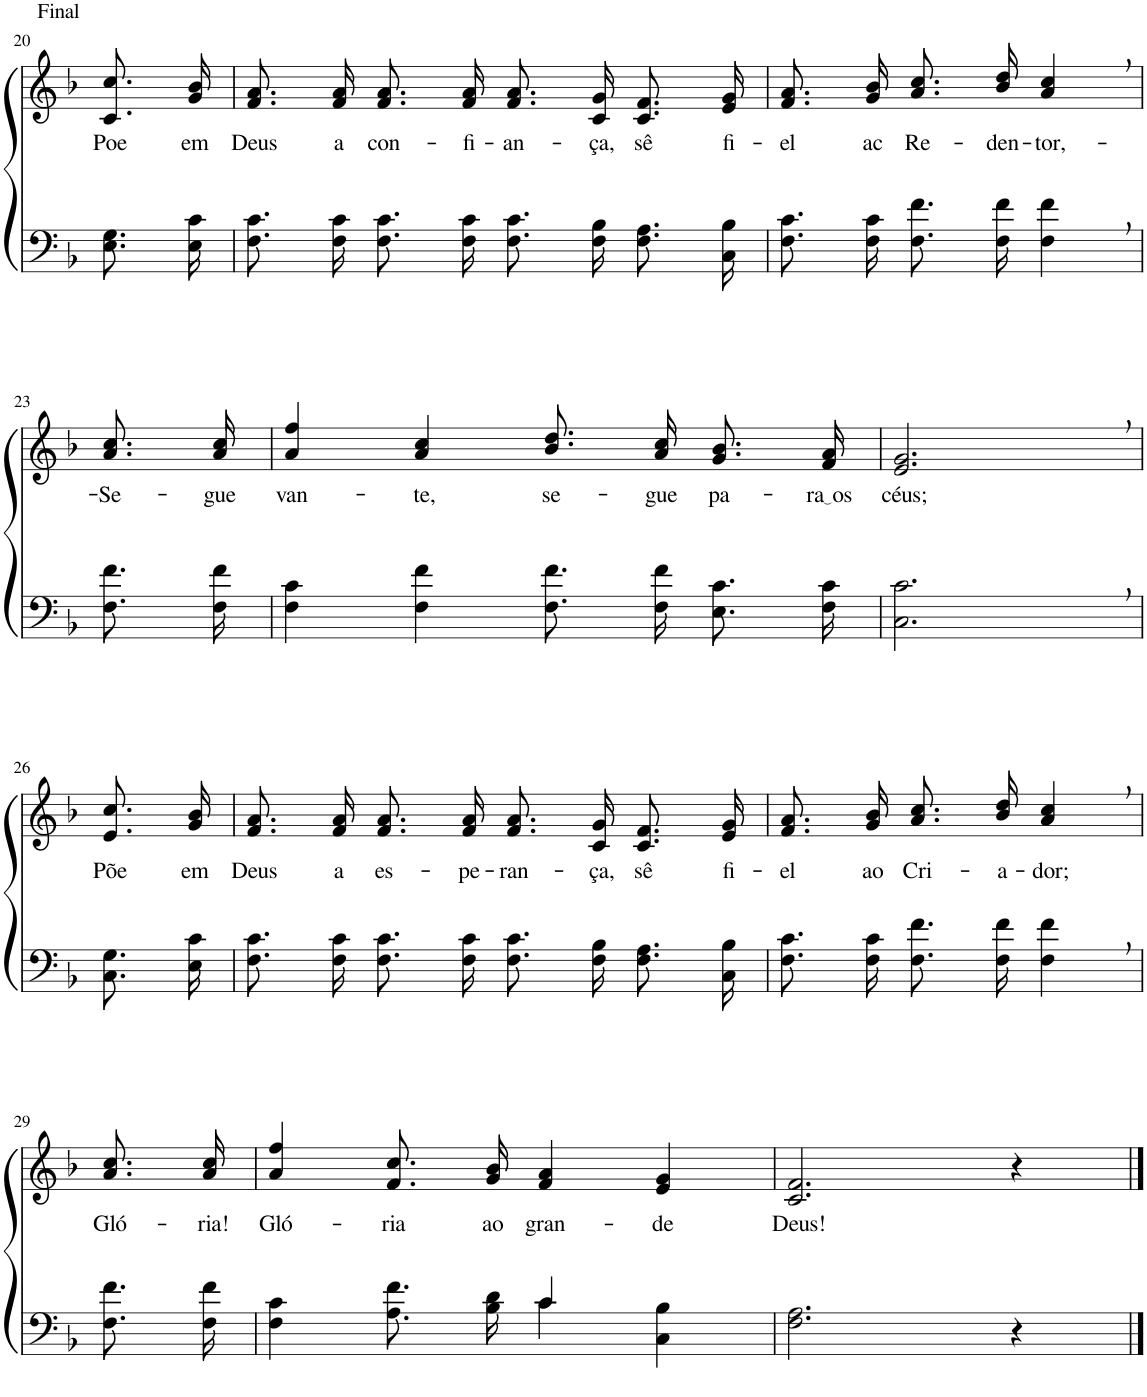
**kern	**kern	**text
*part2	*part1	*part1
*staff2	*staff1	*staff1
*I"Parte III e IV	*I"Parte I e II	*
!!LO:PB:g=z
*clefF4	*clefG2	*
*Trd1c2	*Trd1c2	*
*k[b-]	*k[b-]	*
*M4/4	*M4/4	*
*met(c)	*met(c)	*
=20	=20	=20
!	!LO:TX:a:t=Final	!
!	!	!LO:LY:b
8.E\ 8.G\L	8.c/ 8.cc/L	Poe
!	!	!LO:LY:b
16E\ 16c\Jk	16g/ 16b-/Jk	em
=21	=21	=21
!	!	!LO:LY:b
8.F\ 8.c\L	8.f/ 8.a/L	Deus
!	!	!LO:LY:b
16F\ 16c\Jk	16f/ 16a/Jk	a
!	!	!LO:LY:b
8.F\ 8.c\L	8.f/ 8.a/L	con-
!	!	!LO:LY:b
16F\ 16c\Jk	16f/ 16a/Jk	-fi-
!	!	!LO:LY:b
8.F\ 8.c\L	8.f/ 8.a/L	-an-
!	!	!LO:LY:b
16F\ 16B-\Jk	16c/ 16g/Jk	-ça,
!	!	!LO:LY:b
8.F\ 8.A\L	8.c/ 8.f/L	sê
!	!	!LO:LY:b
16C\ 16B-\Jk	16e/ 16g/Jk	fi-
=22	=22	=22
!	!	!LO:LY:b
8.F\ 8.c\L	8.f/ 8.a/L	-el
!	!	!LO:LY:b
16F\ 16c\Jk	16g/ 16b-/Jk	ac
!	!	!LO:LY:b
8.F\ 8.f\L	8.a\ 8.cc\L	Re-
!	!	!LO:LY:b
16F\ 16f\Jk	16b-\ 16dd\Jk	-den-
!	!	!LO:LY:b
4F\, 4f\,	4a/, 4cc/,	-tor,-
!!LO:LB:g=z
=23	=23	=23
!	!	!LO:LY:b
8.F\ 8.f\L	8.a\ 8.cc\L	-Se-
!	!	!LO:LY:b
16F\ 16f\Jk	16a\ 16cc\Jk	-gue
=24	=24	=24
!	!	!LO:LY:b
4F\ 4c\	4a/ 4ff/	van-
!	!	!LO:LY:b
4F\ 4f\	4a/ 4cc/	-te,
!	!	!LO:LY:b
8.F\ 8.f\L	8.b-\ 8.dd\L	se-
!	!	!LO:LY:b
16F\ 16f\Jk	16a\ 16cc\Jk	-gue
!	!	!LO:LY:b
8.E\ 8.c\L	8.g/ 8.b-/L	pa-
!	!	!LO:LY:b
16F\ 16c\Jk	16f/ 16a/Jk	ra os
=25	=25	=25
!	!	!LO:LY:b
2.C\, 2.c\,	2.e/, 2.g/,	céus;
!!LO:LB:g=z
=26	=26	=26
!	!	!LO:LY:b
8.C\ 8.G\L	8.e/ 8.cc/L	Põe
!	!	!LO:LY:b
16E\ 16c\Jk	16g/ 16b-/Jk	em
=27	=27	=27
!	!	!LO:LY:b
8.F\ 8.c\L	8.f/ 8.a/L	Deus
!	!	!LO:LY:b
16F\ 16c\Jk	16f/ 16a/Jk	a
!	!	!LO:LY:b
8.F\ 8.c\L	8.f/ 8.a/L	es-
!	!	!LO:LY:b
16F\ 16c\Jk	16f/ 16a/Jk	-pe-
!	!	!LO:LY:b
8.F\ 8.c\L	8.f/ 8.a/L	-ran-
!	!	!LO:LY:b
16F\ 16B-\Jk	16c/ 16g/Jk	-ça,
!	!	!LO:LY:b
8.F\ 8.A\L	8.c/ 8.f/L	sê
!	!	!LO:LY:b
16C\ 16B-\Jk	16e/ 16g/Jk	fi-
=28	=28	=28
!	!	!LO:LY:b
8.F\ 8.c\L	8.f/ 8.a/L	-el
!	!	!LO:LY:b
16F\ 16c\Jk	16g/ 16b-/Jk	ao
!	!	!LO:LY:b
8.F\ 8.f\L	8.a\ 8.cc\L	Cri-
!	!	!LO:LY:b
16F\ 16f\Jk	16b-\ 16dd\Jk	-a-
!	!	!LO:LY:b
4F\, 4f\,	4a/, 4cc/,	-dor;
!!LO:LB:g=z
=29	=29	=29
!	!	!LO:LY:b
8.F\ 8.f\L	8.a\ 8.cc\L	Gló-
!	!	!LO:LY:b
16F\ 16f\Jk	16a\ 16cc\Jk	-ria!
=30	=30	=30
*^	*	*
!	!	!	!LO:LY:b
2ryy	4F\ 4c\	4a/ 4ff/	Gló-
!	!	!	!LO:LY:b
.	8.A\ 8.f\L	8.f/ 8.cc/L	-ria
!	!	!	!LO:LY:b
.	16B-\ 16d\Jk	16g/ 16b-/Jk	ao
!	!	!	!LO:LY:b
4c/	4c\	4f/ 4a/	gran-
!	!	!	!LO:LY:b
4ryy	4C\ 4B-\	4e/ 4g/	-de
=31	=31	=31	=31
!	!	!	!LO:LY:b
*v	*v	*	*
2.F\ 2.A\	2.c/ 2.f/	Deus!
4r	4r	.
==	==	==
*-	*-	*-
